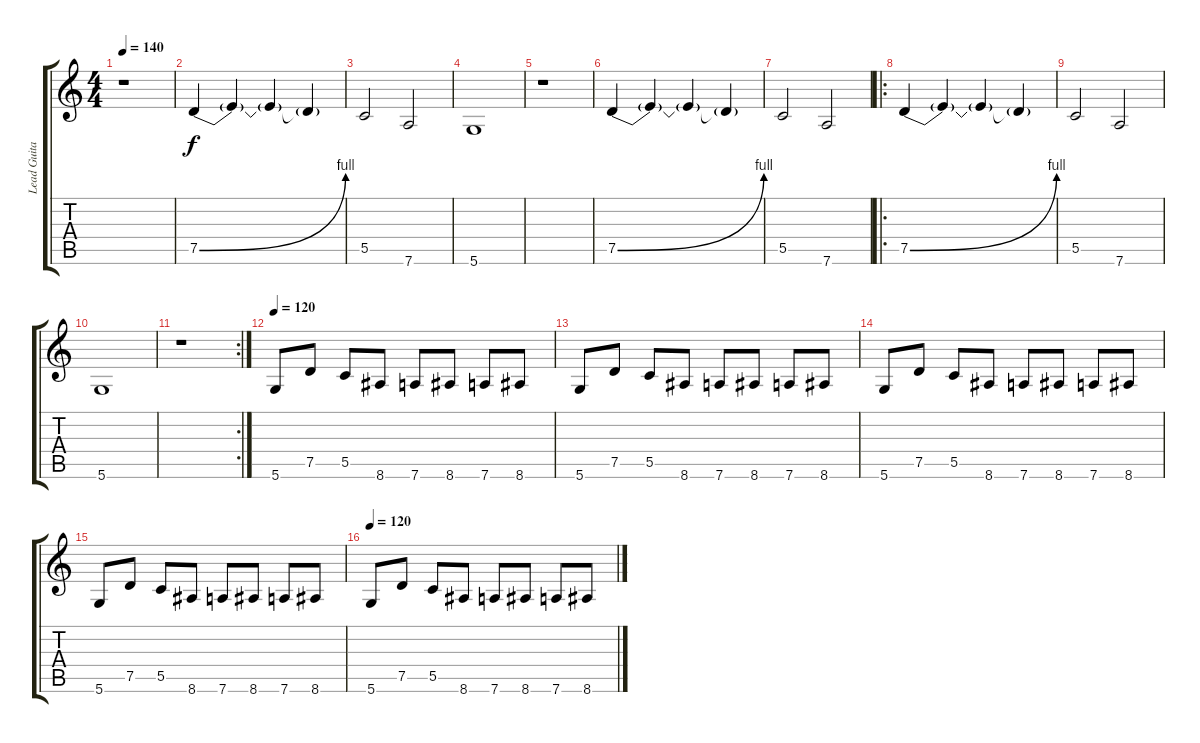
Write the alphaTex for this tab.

\track ("Lead Guitar" "Lead Guita") {instrument distortionguitar}
\staff {score tabs}
\tuning (D4 A3 F3 C3 G2 D2) {hide}
\ts (4 4)
\tempo 140
\clef g2
\ks c
r.1{dy f} |
7.5{be (bend 0 0 60 4)}.4 7.5{t}.4 7.5{t}.4 7.5{t}.4 |
5.5.2 7.6.2 |
5.6.1 |
r.1 |
7.5{be (bend 0 0 60 4)}.4 7.5{t}.4 7.5{t}.4 7.5{t}.4 |
5.5.2 7.6.2 |
\ro
7.5{be (bend 0 0 60 4)}.4 7.5{t}.4 7.5{t}.4 7.5{t}.4 |
5.5.2 7.6.2 |
5.6.1 |
\rc 2
r.1 |
\tempo 120
5.6.8 7.5.8 5.5.8 8.6.8 7.6.8 8.6.8 7.6.8 8.6.8 |
5.6.8 7.5.8 5.5.8 8.6.8 7.6.8 8.6.8 7.6.8 8.6.8 |
5.6.8 7.5.8 5.5.8 8.6.8 7.6.8 8.6.8 7.6.8 8.6.8 |
5.6.8 7.5.8 5.5.8 8.6.8 7.6.8 8.6.8 7.6.8 8.6.8 |
\tempo 120
5.6.8 7.5.8 5.5.8 8.6.8 7.6.8 8.6.8 7.6.8 8.6.8
